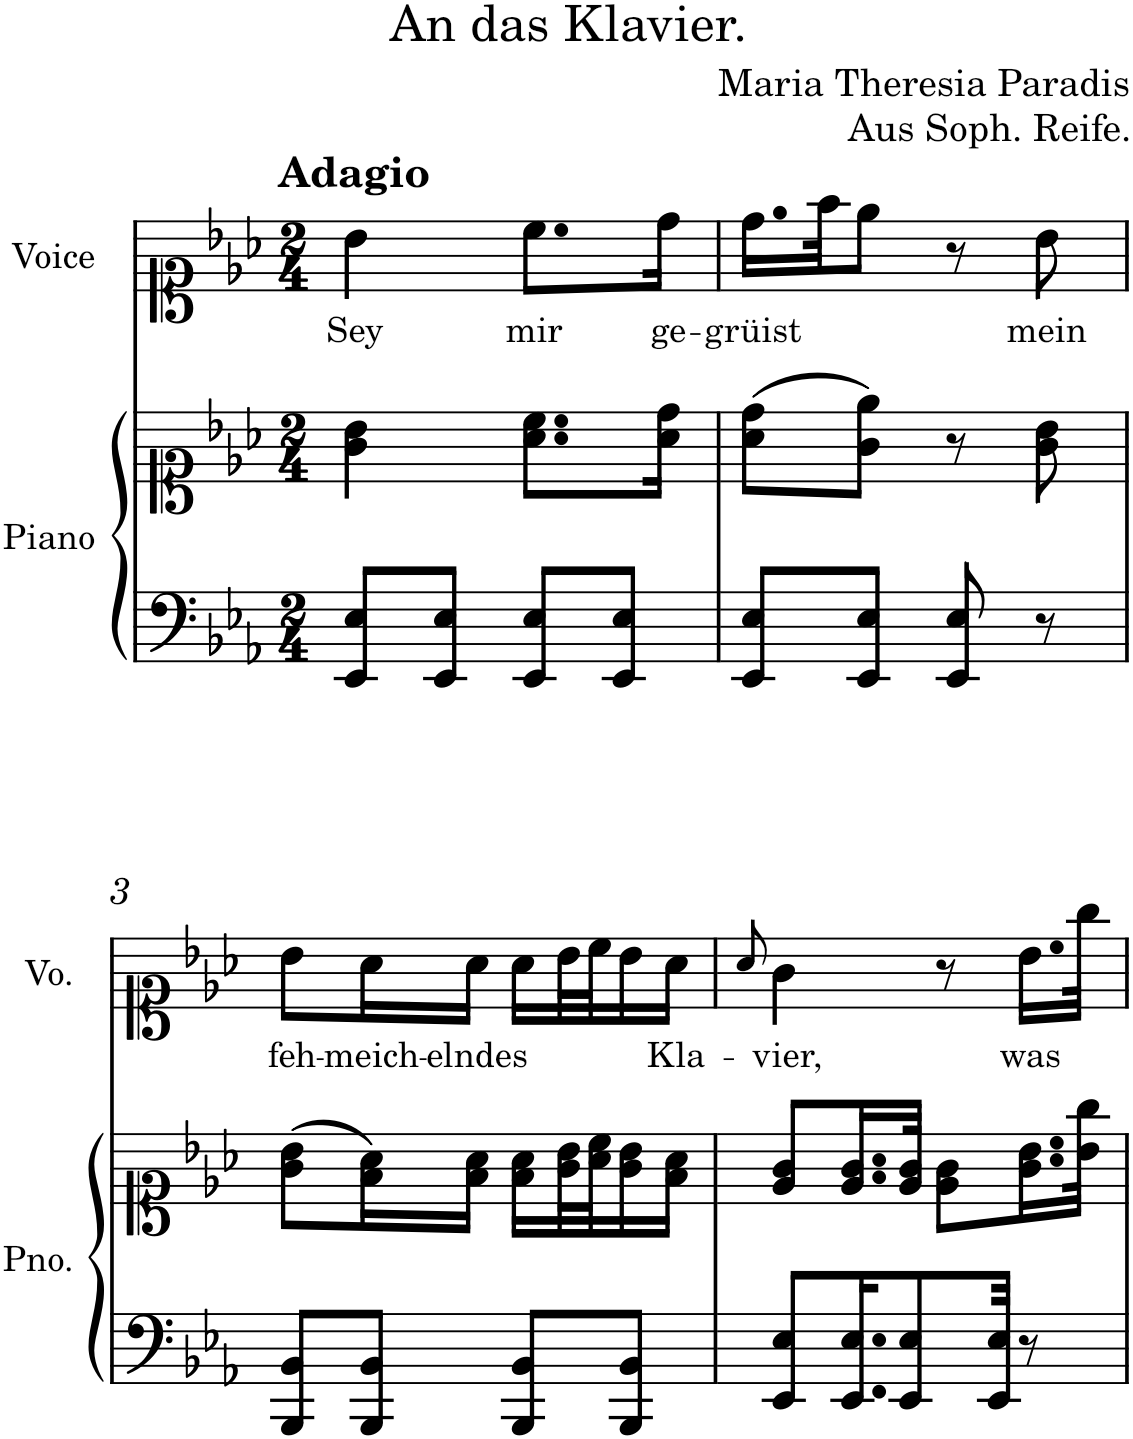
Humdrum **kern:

**kern	**kern	**kern	**text
*part2	*part2	*part1	*part1
*staff3	*staff2	*staff1	*staff1
*I"Piano	*	*I"Voice	*
*I'Pno.	*	*I'Vo.	*
*clefF4	*clefC1	*clefC1	*
*k[b-e-a-]	*k[b-e-a-]	*k[b-e-a-]	*
*M2/4	*M2/4	*M2/4	*
=1	=1	=1	=1
!	!	!LO:TX:a:B:t=Adagio	!
!	!	!	!LO:LY:b
8EE-/ 8E-/L	4g\ 4b-\	4b-\	Sey
8EE-/ 8E-/J	.	.	.
!	!	!	!LO:LY:b
8EE-/ 8E-/L	8.a-\ 8.cc\L	8.cc\L	mir
8EE-/ 8E-/J	.	.	.
!	!	!	!LO:LY:b
.	16a-\ 16dd\Jk	16dd\Jk	ge-
=2	=2	=2	=2
!	!	!	!LO:LY:b
8EE-/ 8E-/L	(8a-\ 8dd\L	16.dd\LL	-grüist
.	.	32ff\JK	.
8EE-/ 8E-/J	8g\ 8ee-\J)	8ee-\J	.
8EE-/ 8E-/	8r	8r	.
!	!	!	!LO:LY:b
8r	8g\ 8b-\	8b-\	mein
!!LO:LB:g=z
=3	=3	=3	=3
!	!	!	!LO:LY:b
8BBB-/ 8BB-/L	(8g\ 8b-\L	8b-\L	feh-
!	!	!	!LO:LY:b
8BBB-/ 8BB-/J	16f\ 16a-\L)	16a-\L	-meich-
!	!	!	!LO:LY:b
.	16f\ 16a-\JJ	16a-\JJ	-elndes
8BBB-/ 8BB-/L	16f\ 16a-\LL	16a-\LL	.
.	32g\ 32b-\L	32b-\L	.
.	32a-\ 32cc\J	32cc\J	.
8BBB-/ 8BB-/J	16g\ 16b-\	16b-\	.
!	!	!	!LO:LY:b
.	16f\ 16a-\JJ	16a-\JJ	Kla-
=4	=4	=4	=4
.	.	8qa-/	.
!	!	!	!LO:LY:b
8EE-/ 8E-/L	8e-/ 8g/L	4g\	-vier,
16.EE-/ 16.E-/K	16.e-/ 16.g/L	.	.
8EE-/ 8E-/	32e-/ 32g/JJk	.	.
.	8e-\ 8g\L	8r	.
32EE-/ 32E-/Jkk	.	.	.
!	!	!	!LO:LY:b
8r	16.g\ 16.b-\L	16.b-\LL	was
.	32b-\ 32gg\JJk	32gg\JJk	.
=	=	=	=
*-	*-	*-	*-
